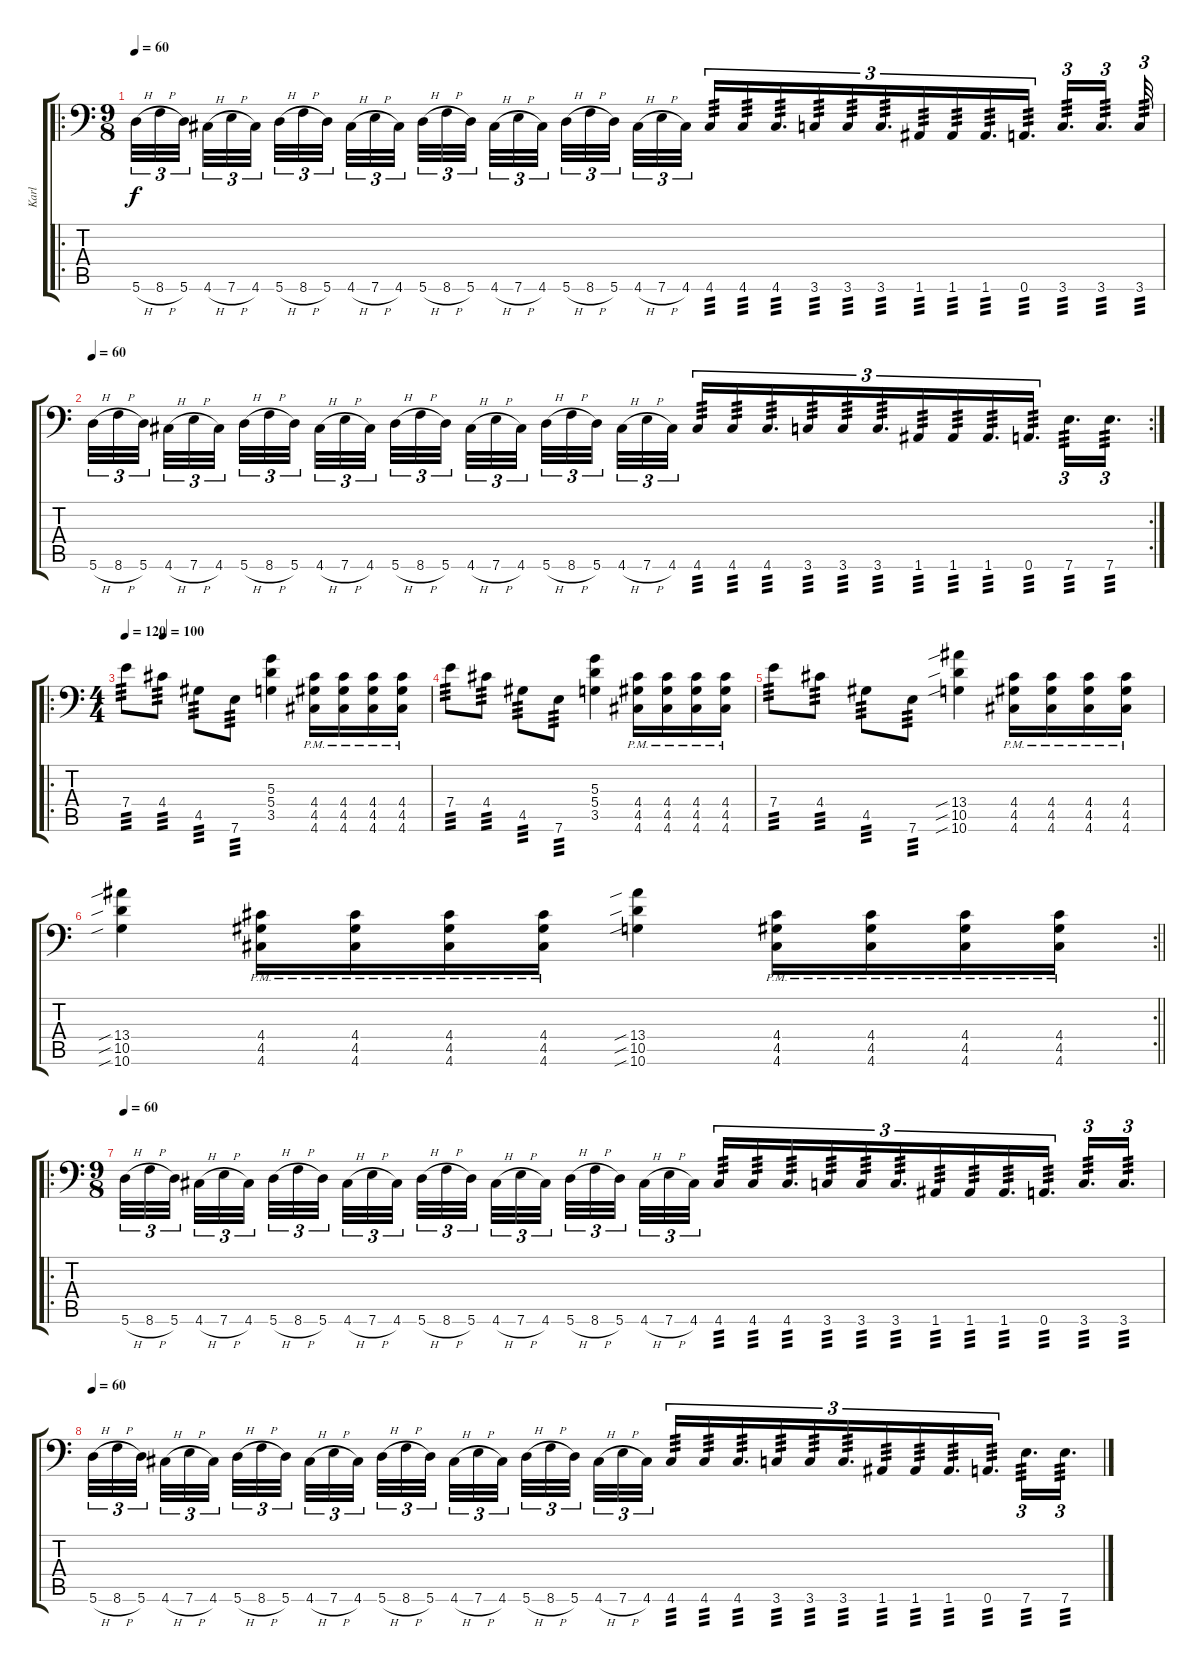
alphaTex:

\track ("Karl" "Karl") {instrument overdrivenguitar}
\staff {score tabs}
\tuning (B3 Gb3 D3 A2 E2 A1) {hide}
\ro
\ts (9 8)
\tempo 60
\clef f4
\ks c
5.6{h}.32{tu (3 2) dy f} 8.6{h}.32{tu (3 2)} 5.6.32{tu (3 2) beam splitsecondary} 4.6{h}.32{tu (3 2)} 7.6{h}.32{tu (3 2)} 4.6.32{tu (3 2) beam splitsecondary} 5.6{h}.32{tu (3 2)} 8.6{h}.32{tu (3 2)} 5.6.32{tu (3 2) beam splitsecondary} 4.6{h}.32{tu (3 2)} 7.6{h}.32{tu (3 2)} 4.6.32{tu (3 2) beam splitsecondary} 5.6{h}.32{tu (3 2)} 8.6{h}.32{tu (3 2)} 5.6.32{tu (3 2) beam splitsecondary} 4.6{h}.32{tu (3 2)} 7.6{h}.32{tu (3 2)} 4.6.32{tu (3 2)} 5.6{h}.32{tu (3 2)} 8.6{h}.32{tu (3 2)} 5.6.32{tu (3 2) beam splitsecondary} 4.6{h}.32{tu (3 2)} 7.6{h}.32{tu (3 2)} 4.6.32{tu (3 2) beam splitsecondary} 4.6.16{tu (3 2) tp 3} 4.6.16{tu (3 2) tp 3} 4.6.16{d tu (3 2) tp 3} 3.6.16{tu (3 2) tp 3} 3.6.16{tu (3 2) tp 3} 3.6.16{d tu (3 2) tp 3} 1.6.16{tu (3 2) tp 3} 1.6.16{tu (3 2) tp 3} 1.6.16{d tu (3 2) tp 3} 0.6.16{d tu (3 2) tp 3} 3.6.16{d tu (3 2) tp 3} 3.6.16{d tu (3 2) tp 3} 3.6.32{tu (3 2) tp 3} |
\rc 2
\tempo 60
5.6{h}.32{tu (3 2)} 8.6{h}.32{tu (3 2)} 5.6.32{tu (3 2) beam splitsecondary} 4.6{h}.32{tu (3 2)} 7.6{h}.32{tu (3 2)} 4.6.32{tu (3 2) beam splitsecondary} 5.6{h}.32{tu (3 2)} 8.6{h}.32{tu (3 2)} 5.6.32{tu (3 2) beam splitsecondary} 4.6{h}.32{tu (3 2)} 7.6{h}.32{tu (3 2)} 4.6.32{tu (3 2) beam splitsecondary} 5.6{h}.32{tu (3 2)} 8.6{h}.32{tu (3 2)} 5.6.32{tu (3 2) beam splitsecondary} 4.6{h}.32{tu (3 2)} 7.6{h}.32{tu (3 2)} 4.6.32{tu (3 2)} 5.6{h}.32{tu (3 2)} 8.6{h}.32{tu (3 2)} 5.6.32{tu (3 2) beam splitsecondary} 4.6{h}.32{tu (3 2)} 7.6{h}.32{tu (3 2)} 4.6.32{tu (3 2) beam splitsecondary} 4.6.16{tu (3 2) tp 3} 4.6.16{tu (3 2) tp 3} 4.6.16{d tu (3 2) tp 3} 3.6.16{tu (3 2) tp 3} 3.6.16{tu (3 2) tp 3} 3.6.16{d tu (3 2) tp 3} 1.6.16{tu (3 2) tp 3} 1.6.16{tu (3 2) tp 3} 1.6.16{d tu (3 2) tp 3} 0.6.16{d tu (3 2) tp 3} 7.6.16{d tu (3 2) tp 3} 7.6.16{d tu (3 2) tp 3} |
\ro
\ts (4 4)
\tempo 120
\tempo (100 0.125)
7.4.8{tp 3} 4.4.8{tp 3} 4.5.8{tp 3} 7.6.8{tp 3} (5.3 5.4 3.5).4 (4.4{pm} 4.5{pm} 4.6{pm}).16 (4.4{pm} 4.5{pm} 4.6{pm}).16 (4.4{pm} 4.5{pm} 4.6{pm}).16 (4.4{pm} 4.5{pm} 4.6{pm}).16 |
7.4.8{tp 3} 4.4.8{tp 3} 4.5.8{tp 3} 7.6.8{tp 3} (5.3 5.4 3.5).4 (4.4{pm} 4.5{pm} 4.6{pm}).16 (4.4{pm} 4.5{pm} 4.6{pm}).16 (4.4{pm} 4.5{pm} 4.6{pm}).16 (4.4{pm} 4.5{pm} 4.6{pm}).16 |
7.4.8{tp 3} 4.4.8{tp 3} 4.5.8{tp 3} 7.6.8{tp 3} (13.4{sib} 10.5{sib} 10.6{sib}).4 (4.4{pm} 4.5{pm} 4.6{pm}).16 (4.4{pm} 4.5{pm} 4.6{pm}).16 (4.4{pm} 4.5{pm} 4.6{pm}).16 (4.4{pm} 4.5{pm} 4.6{pm}).16 |
\rc 2
\barLineRight lightlight
(13.4{sib} 10.5{sib} 10.6{sib}).4 (4.4{pm} 4.5{pm} 4.6{pm}).16 (4.4{pm} 4.5{pm} 4.6{pm}).16 (4.4{pm} 4.5{pm} 4.6{pm}).16 (4.4{pm} 4.5{pm} 4.6{pm}).16 (13.4{sib} 10.5{sib} 10.6{sib}).4 (4.4{pm} 4.5{pm} 4.6{pm}).16 (4.4{pm} 4.5{pm} 4.6{pm}).16 (4.4{pm} 4.5{pm} 4.6{pm}).16 (4.4{pm} 4.5{pm} 4.6{pm}).16 |
\ro
\ts (9 8)
\tempo 60
5.6{h}.32{tu (3 2)} 8.6{h}.32{tu (3 2)} 5.6.32{tu (3 2) beam splitsecondary} 4.6{h}.32{tu (3 2)} 7.6{h}.32{tu (3 2)} 4.6.32{tu (3 2) beam splitsecondary} 5.6{h}.32{tu (3 2)} 8.6{h}.32{tu (3 2)} 5.6.32{tu (3 2) beam splitsecondary} 4.6{h}.32{tu (3 2)} 7.6{h}.32{tu (3 2)} 4.6.32{tu (3 2) beam splitsecondary} 5.6{h}.32{tu (3 2)} 8.6{h}.32{tu (3 2)} 5.6.32{tu (3 2) beam splitsecondary} 4.6{h}.32{tu (3 2)} 7.6{h}.32{tu (3 2)} 4.6.32{tu (3 2)} 5.6{h}.32{tu (3 2)} 8.6{h}.32{tu (3 2)} 5.6.32{tu (3 2) beam splitsecondary} 4.6{h}.32{tu (3 2)} 7.6{h}.32{tu (3 2)} 4.6.32{tu (3 2) beam splitsecondary} 4.6.16{tu (3 2) tp 3} 4.6.16{tu (3 2) tp 3} 4.6.16{d tu (3 2) tp 3} 3.6.16{tu (3 2) tp 3} 3.6.16{tu (3 2) tp 3} 3.6.16{d tu (3 2) tp 3} 1.6.16{tu (3 2) tp 3} 1.6.16{tu (3 2) tp 3} 1.6.16{d tu (3 2) tp 3} 0.6.16{d tu (3 2) tp 3} 3.6.16{d tu (3 2) tp 3} 3.6.16{d tu (3 2) tp 3} |
\tempo 60
5.6{h}.32{tu (3 2)} 8.6{h}.32{tu (3 2)} 5.6.32{tu (3 2) beam splitsecondary} 4.6{h}.32{tu (3 2)} 7.6{h}.32{tu (3 2)} 4.6.32{tu (3 2) beam splitsecondary} 5.6{h}.32{tu (3 2)} 8.6{h}.32{tu (3 2)} 5.6.32{tu (3 2) beam splitsecondary} 4.6{h}.32{tu (3 2)} 7.6{h}.32{tu (3 2)} 4.6.32{tu (3 2) beam splitsecondary} 5.6{h}.32{tu (3 2)} 8.6{h}.32{tu (3 2)} 5.6.32{tu (3 2) beam splitsecondary} 4.6{h}.32{tu (3 2)} 7.6{h}.32{tu (3 2)} 4.6.32{tu (3 2)} 5.6{h}.32{tu (3 2)} 8.6{h}.32{tu (3 2)} 5.6.32{tu (3 2) beam splitsecondary} 4.6{h}.32{tu (3 2)} 7.6{h}.32{tu (3 2)} 4.6.32{tu (3 2) beam splitsecondary} 4.6.16{tu (3 2) tp 3} 4.6.16{tu (3 2) tp 3} 4.6.16{d tu (3 2) tp 3} 3.6.16{tu (3 2) tp 3} 3.6.16{tu (3 2) tp 3} 3.6.16{d tu (3 2) tp 3} 1.6.16{tu (3 2) tp 3} 1.6.16{tu (3 2) tp 3} 1.6.16{d tu (3 2) tp 3} 0.6.16{d tu (3 2) tp 3} 7.6.16{d tu (3 2) tp 3} 7.6.16{d tu (3 2) tp 3}
